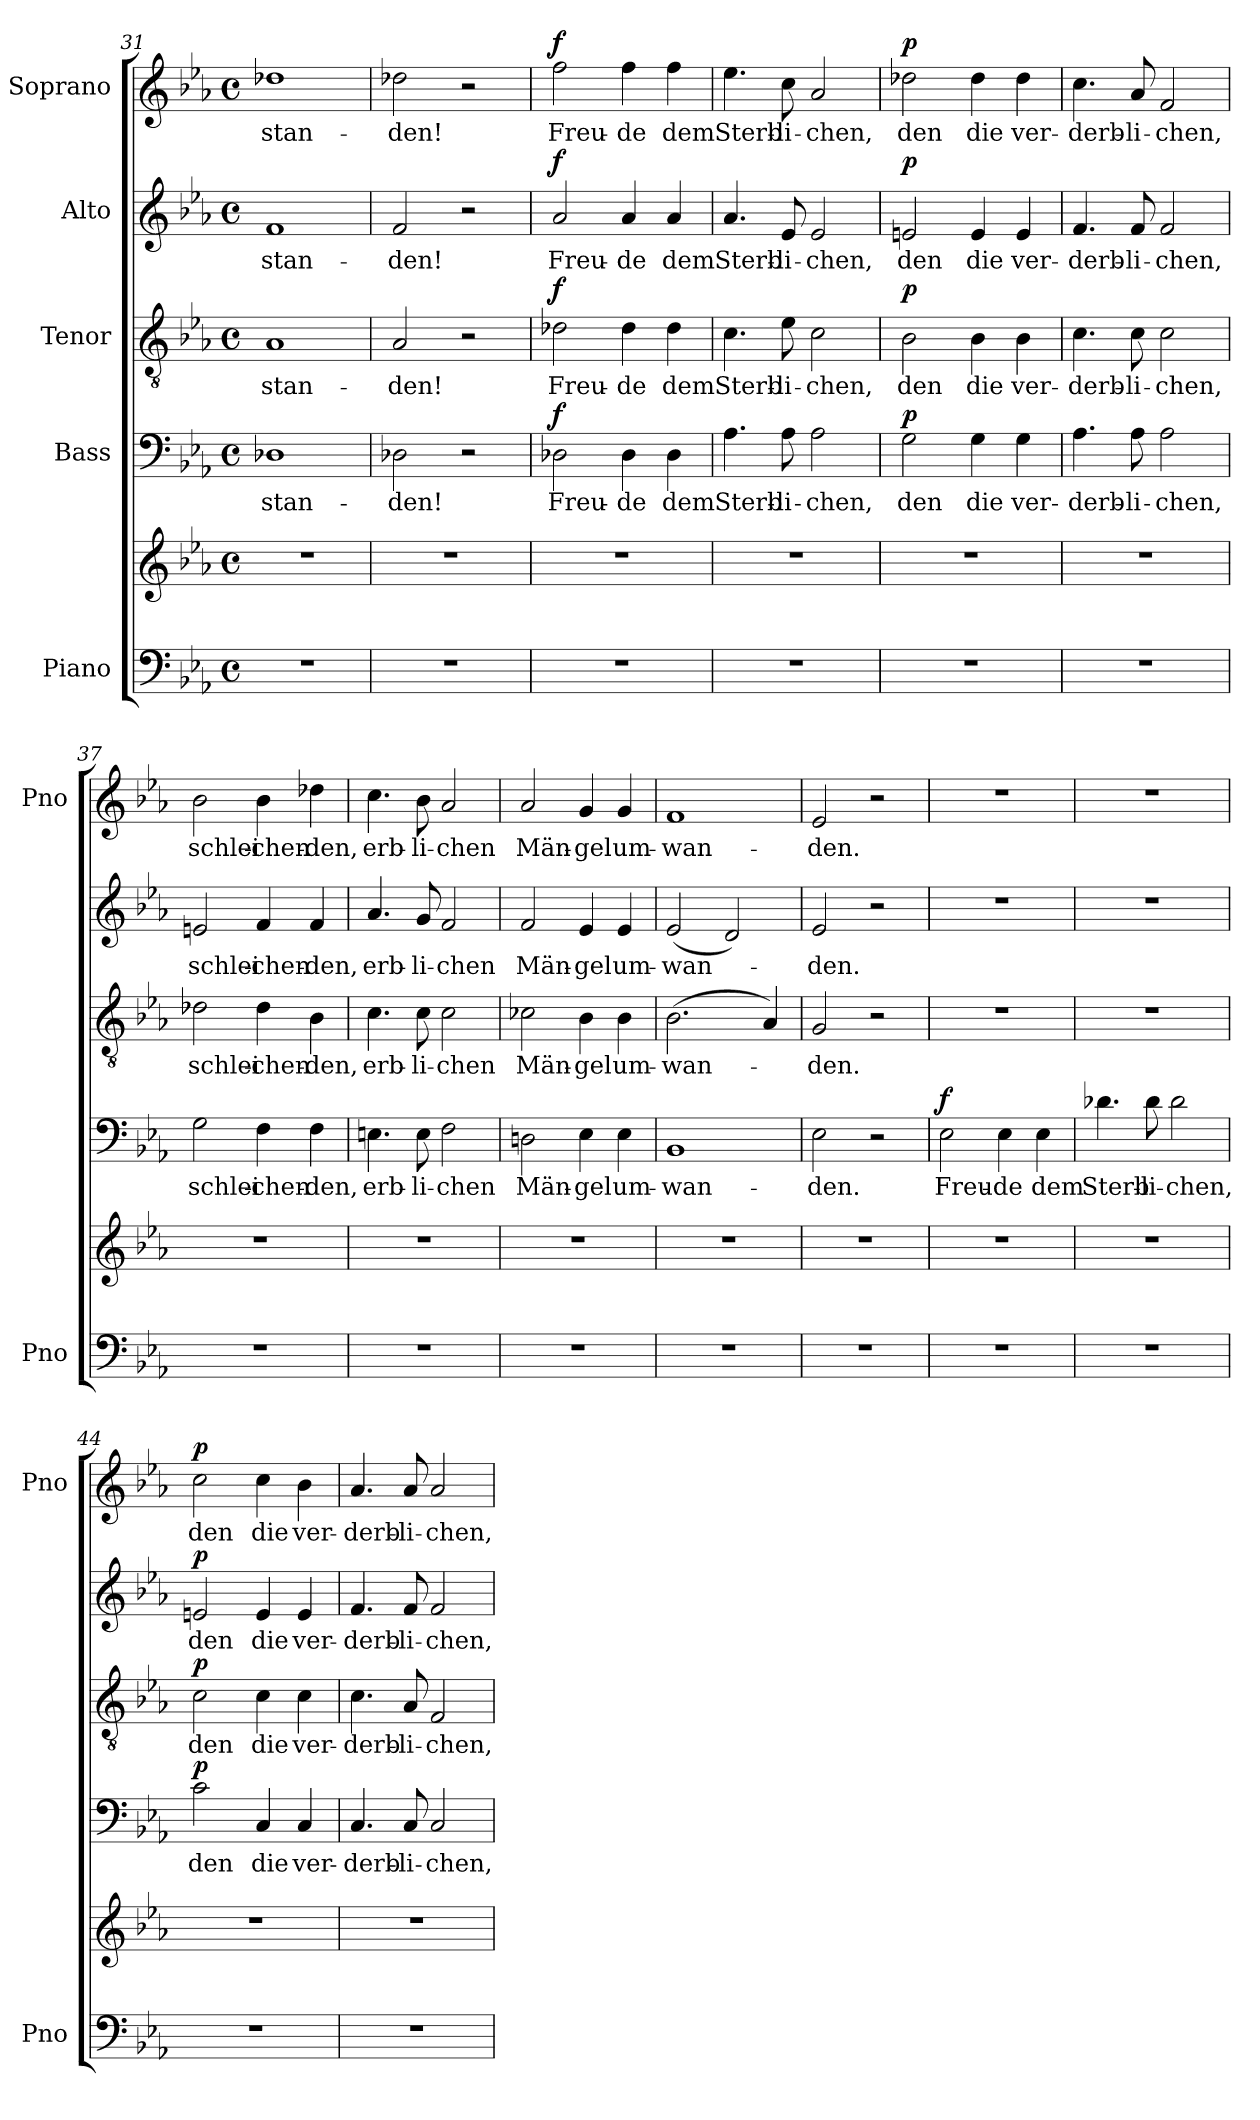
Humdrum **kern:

**kern	**kern	**kern	**text	**dynam	**kern	**text	**dynam	**kern	**text	**dynam	**kern	**text	**dynam
*part5	*part5	*part4	*part4	*part4	*part3	*part3	*part3	*part2	*part2	*part2	*part1	*part1	*part1
*staff6	*staff5	*staff4	*staff4	*staff4	*staff3	*staff3	*staff3	*staff2	*staff2	*staff2	*staff1	*staff1	*staff1
*I"Piano	*	*I"Bass	*	*	*I"Tenor	*	*	*I"Alto	*	*	*I"Soprano	*	*
*I'Pno	*	*	*	*	*	*	*	*	*	*	*I'Pno	*	*
*clefF4	*clefG2	*clefF4	*	*	*clefGv2	*	*	*clefG2	*	*	*clefG2	*	*
*k[b-e-a-]	*k[b-e-a-]	*k[b-e-a-]	*	*	*k[b-e-a-]	*	*	*k[b-e-a-]	*	*	*k[b-e-a-]	*	*
*c:	*c:	*c:	*	*	*c:	*	*	*c:	*	*	*c:	*	*
*M4/4	*M4/4	*M4/4	*	*	*M4/4	*	*	*M4/4	*	*	*M4/4	*	*
*met(c)	*met(c)	*met(c)	*	*	*met(c)	*	*	*met(c)	*	*	*met(c)	*	*
=31	=31	=31	=31	=31	=31	=31	=31	=31	=31	=31	=31	=31	=31
1r	1r	1D-X	-stan-	.	1A-	-stan-	.	1f	-stan-	.	1dd-X	-stan-	.
!!LO:LB:g=z
=32	=32	=32	=32	=32	=32	=32	=32	=32	=32	=32	=32	=32	=32
1r	1r	2D-X\	-­den!	.	2A-/	-­den!	.	2f/	-­den!	.	2dd-X\	-­den!	.
.	.	2r	.	.	2r	.	.	2r	.	.	2r	.	.
=33	=33	=33	=33	=33	=33	=33	=33	=33	=33	=33	=33	=33	=33
!	!	!	!	!LO:DY:a	!	!	!LO:DY:a	!	!	!LO:DY:a	!	!	!LO:DY:a
1r	1r	2D-X\	Freu-	f	2d-X\	Freu-	f	2a-/	Freu-	f	2ff\	Freu-	f
.	.	4D-\	-de	.	4d-\	-de	.	4a-/	-de	.	4ff\	-de	.
.	.	4D-\	dem	.	4d-\	dem	.	4a-/	dem	.	4ff\	dem	.
=34	=34	=34	=34	=34	=34	=34	=34	=34	=34	=34	=34	=34	=34
1r	1r	4.A-\	Sterb-	.	4.c\	Sterb-	.	4.a-/	Sterb-	.	4.ee-\	Sterb-	.
.	.	8A-\	-li-	.	8e-\	-li-	.	8e-/	-li-	.	8cc\	-li-	.
.	.	2A-\	-chen,	.	2c\	-chen,	.	2e-/	-chen,	.	2a-/	-chen,	.
=35	=35	=35	=35	=35	=35	=35	=35	=35	=35	=35	=35	=35	=35
!	!	!	!	!LO:DY:a	!	!	!LO:DY:a	!	!	!LO:DY:a	!	!	!LO:DY:a
1r	1r	2G\	den	p	2B-\	den	p	2en/	den	p	2dd-X\	den	p
.	.	4G\	die	.	4B-\	die	.	4e/	die	.	4dd-\	die	.
.	.	4G\	ver-	.	4B-\	ver-	.	4e/	ver-	.	4dd-\	ver-	.
=36	=36	=36	=36	=36	=36	=36	=36	=36	=36	=36	=36	=36	=36
1r	1r	4.A-\	-derb-	.	4.c\	-derb-	.	4.f/	-derb-	.	4.cc\	-derb-	.
.	.	8A-\	-li-	.	8c\	-li-	.	8f/	-li-	.	8a-/	-li-	.
.	.	2A-\	-chen,	.	2c\	-chen,	.	2f/	-chen,	.	2f/	-chen,	.
=37	=37	=37	=37	=37	=37	=37	=37	=37	=37	=37	=37	=37	=37
1r	1r	2G\	schlei-	.	2d-X\	schlei-	.	2en/	schlei-	.	2b-\	schlei-	.
.	.	4F\	-chen-	.	4d-\	-chen-	.	4f/	-chen-	.	4b-\	-chen-	.
.	.	4F\	-den,	.	4B-\	-den,	.	4f/	-den,	.	4dd-X\	-den,	.
!!LO:PB:g=z
=38	=38	=38	=38	=38	=38	=38	=38	=38	=38	=38	=38	=38	=38
1r	1r	4.En\	erb-	.	4.c\	erb-	.	4.a-/	erb-	.	4.cc\	erb-	.
.	.	8E\	-li-	.	8c\	-li-	.	8g/	-li-	.	8b-\	-li-	.
.	.	2F\	-chen	.	2c\	-chen	.	2f/	-chen	.	2a-/	-chen	.
=39	=39	=39	=39	=39	=39	=39	=39	=39	=39	=39	=39	=39	=39
1r	1r	2Dn\	Män-	.	2c-X\	Män-	.	2f/	Män-	.	2a-/	Män-	.
.	.	4E-\	-gel	.	4B-\	-gel	.	4e-/	-gel	.	4g/	-gel	.
.	.	4E-\	um-	.	4B-\	um-	.	4e-/	um-	.	4g/	um-	.
=40	=40	=40	=40	=40	=40	=40	=40	=40	=40	=40	=40	=40	=40
1r	1r	1BB-	-wan-	.	(2.B-\	-wan-	.	(2e-/	-wan-	.	1f	-wan-	.
.	.	.	.	.	.	.	.	2d/)	.	.	.	.	.
.	.	.	.	.	4A-/)	.	.	.	.	.	.	.	.
=41	=41	=41	=41	=41	=41	=41	=41	=41	=41	=41	=41	=41	=41
1r	1r	2E-\	-den.	.	2G/	-den.	.	2e-/	-den.	.	2e-/	-den.	.
.	.	2r	.	.	2r	.	.	2r	.	.	2r	.	.
=42	=42	=42	=42	=42	=42	=42	=42	=42	=42	=42	=42	=42	=42
!	!	!	!	!LO:DY:a	!	!	!	!	!	!	!	!	!
1r	1r	2E-\	Freu-	f	1r	.	.	1r	.	.	1r	.	.
.	.	4E-\	-de	.	.	.	.	.	.	.	.	.	.
.	.	4E-\	dem	.	.	.	.	.	.	.	.	.	.
=43	=43	=43	=43	=43	=43	=43	=43	=43	=43	=43	=43	=43	=43
1r	1r	4.d-X\	Sterb-	.	1r	.	.	1r	.	.	1r	.	.
.	.	8d-\	-li-	.	.	.	.	.	.	.	.	.	.
.	.	2d-\	-chen,	.	.	.	.	.	.	.	.	.	.
!!LO:LB:g=z
=44	=44	=44	=44	=44	=44	=44	=44	=44	=44	=44	=44	=44	=44
!	!	!	!	!LO:DY:a	!	!	!LO:DY:a	!	!	!LO:DY:a	!	!	!LO:DY:a
1r	1r	2c\	den	p	2c\	den	p	2en/	den	p	2cc\	den	p
.	.	4C/	die	.	4c\	die	.	4e/	die	.	4cc\	die	.
.	.	4C/	ver-	.	4c\	ver-	.	4e/	ver-	.	4b-\	ver-	.
=45	=45	=45	=45	=45	=45	=45	=45	=45	=45	=45	=45	=45	=45
1r	1r	4.C/	-derb-	.	4.c\	-derb-	.	4.f/	-derb-	.	4.a-/	-derb-	.
.	.	8C/	-li-	.	8A-/	-li-	.	8f/	-li-	.	8a-/	-li-	.
.	.	2C/	-chen,	.	2F/	-chen,	.	2f/	-chen,	.	2a-/	-chen,	.
=	=	=	=	=	=	=	=	=	=	=	=	=	=
*-	*-	*-	*-	*-	*-	*-	*-	*-	*-	*-	*-	*-	*-
